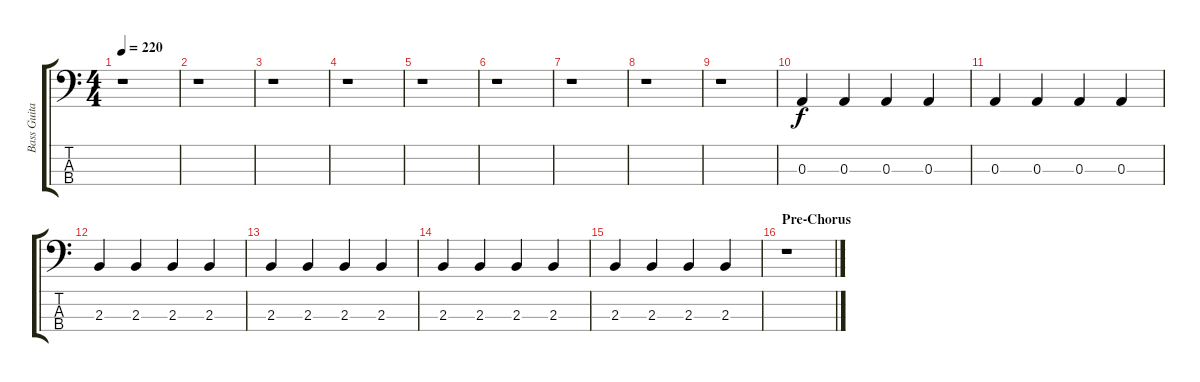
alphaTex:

\track ("Bass Guitar 1" "Bass Guita") {instrument electricbasspick}
\staff {score tabs}
\tuning (G2 D2 A1 E1) {hide}
\ts (4 4)
\tempo 220
\clef f4
\ks c
r.1{dy f} |
r.1 |
r.1 |
r.1 |
r.1 |
r.1 |
r.1 |
r.1 |
r.1 |
0.3.4 0.3.4 0.3.4 0.3.4 |
0.3.4 0.3.4 0.3.4 0.3.4 |
2.3.4 2.3.4 2.3.4 2.3.4 |
2.3.4 2.3.4 2.3.4 2.3.4 |
2.3.4 2.3.4 2.3.4 2.3.4 |
2.3.4 2.3.4 2.3.4 2.3.4 |
\section ("" "Pre-Chorus")
r.1
